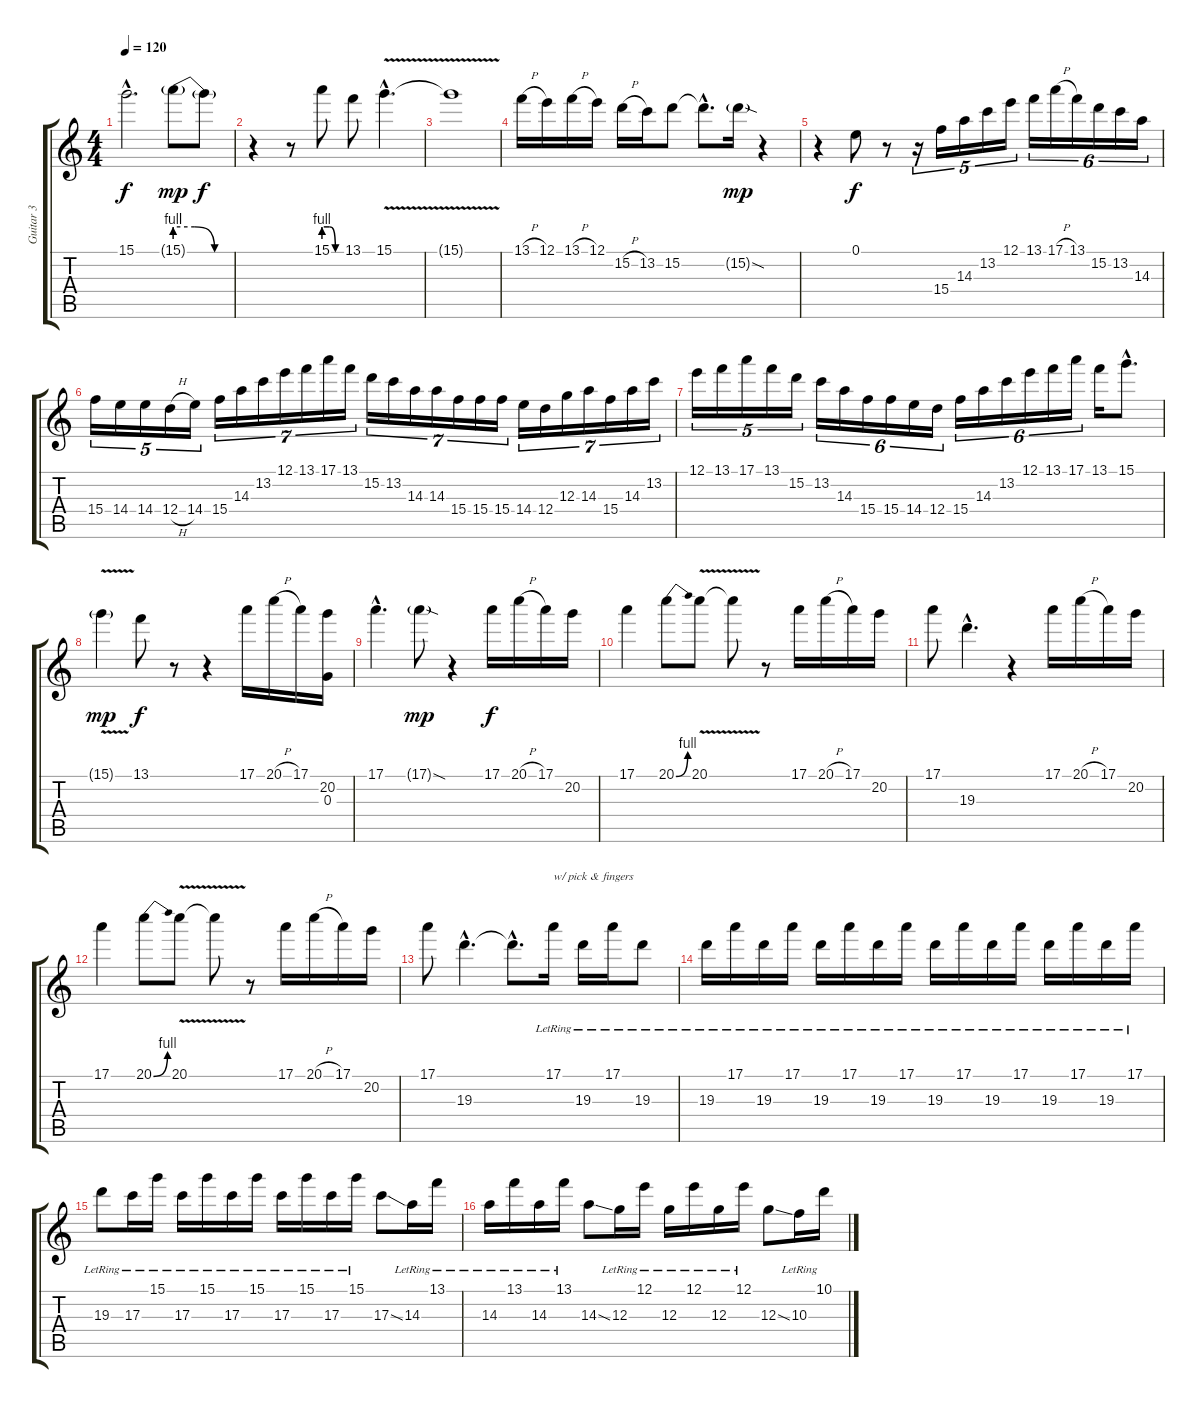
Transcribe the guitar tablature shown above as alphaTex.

\track ("Guitar 3" "Guitar 3") {instrument overdrivenguitar}
\staff {score tabs}
\tuning (E4 B3 G3 D3 A2 E2) {hide}
\ts (4 4)
\tempo 120
\clef g2
\ks c
15.1{hac t}.2{d dy f} 15.1{be (custom 0 4 20 4 40 0 60 0) g}.8{dy mp} 15.1{t}.8{dy f} |
r.4 r.8 15.1{be (custom 0 4 20 4 40 0 60 0)}.8 13.1.8 15.1{v hac}.4{d} |
15.1{t}.1 |
13.1{h}.16 12.1.16 13.1{h}.16 12.1.16 15.2{h}.16 13.2.16 15.2.8 15.2{hac t}.8{d} 15.2{sod g}.16{dy mp} r.4 |
r.4 0.1.8{dy f} r.8 r.16{tu (5 4)} 15.4.16{tu (5 4)} 14.3.16{tu (5 4)} 13.2.16{tu (5 4)} 12.1.16{tu (5 4)} 13.1.16{tu (6 4)} 17.1{h}.16{tu (6 4)} 13.1.16{tu (6 4)} 15.2.16{tu (6 4)} 13.2.16{tu (6 4)} 14.3.16{tu (6 4)} |
15.4.16{tu (5 4)} 14.4.16{tu (5 4)} 14.4.16{tu (5 4)} 12.4{h}.16{tu (5 4)} 14.4.16{tu (5 4)} 15.4.16{tu (7 4)} 14.3.16{tu (7 4)} 13.2.16{tu (7 4)} 12.1.16{tu (7 4)} 13.1.16{tu (7 4)} 17.1.16{tu (7 4)} 13.1.16{tu (7 4)} 15.2.16{tu (7 4)} 13.2.16{tu (7 4)} 14.3.16{tu (7 4)} 14.3.16{tu (7 4)} 15.4.16{tu (7 4)} 15.4.16{tu (7 4)} 15.4.16{tu (7 4)} 14.4.16{tu (7 4)} 12.4.16{tu (7 4)} 12.3.16{tu (7 4)} 14.3.16{tu (7 4)} 15.4.16{tu (7 4)} 14.3.16{tu (7 4)} 13.2.16{tu (7 4)} |
12.1.16{tu (5 4)} 13.1.16{tu (5 4)} 17.1.16{tu (5 4)} 13.1.16{tu (5 4)} 15.2.16{tu (5 4)} 13.2.16{tu (6 4)} 14.3.16{tu (6 4)} 15.4.16{tu (6 4)} 15.4.16{tu (6 4)} 14.4.16{tu (6 4)} 12.4.16{tu (6 4)} 15.4.16{tu (6 4)} 14.3.16{tu (6 4)} 13.2.16{tu (6 4)} 12.1.16{tu (6 4)} 13.1.16{tu (6 4)} 17.1.16{tu (6 4)} 13.1.16 15.1{hac}.8{d} |
15.1{v g}.4{dy mp} 13.1.8{dy f} r.8 r.4 17.1.16 20.1{h}.16 17.1.16 (20.2 0.3).16 |
17.1{hac}.4{d} 17.1{sod g}.8{dy mp} r.4 17.1.16{dy f} 20.1{h}.16 17.1.16 20.2.16 |
17.1.4 20.1{be (bend 0 0 60 4)}.8 20.1{v}.8 20.1{t}.8 r.8 17.1.16 20.1{h}.16 17.1.16 20.2.16 |
17.1.8 19.3{hac}.4{d} r.4 17.1.16 20.1{h}.16 17.1.16 20.2.16 |
17.1.4 20.1{be (bend 0 0 60 4)}.8 20.1{v}.8 20.1{t}.8 r.8 17.1.16 20.1{h}.16 17.1.16 20.2.16 |
17.1.8 19.3{hac}.4{d} 19.3{hac t}.8{d} 17.1{lr}.16{txt "w/ pick & fingers"} 19.3{lr}.16 17.1{lr}.16 19.3{lr}.8 |
19.3{lr}.16 17.1{lr}.16 19.3{lr}.16 17.1{lr}.16 19.3{lr}.16 17.1{lr}.16 19.3{lr}.16 17.1{lr}.16 19.3{lr}.16 17.1{lr}.16 19.3{lr}.16 17.1{lr}.16 19.3{lr}.16 17.1{lr}.16 19.3{lr}.16 17.1{lr}.16 |
19.3{lr}.8 17.3{lr}.16 15.1{lr}.16 17.3{lr}.16 15.1{lr}.16 17.3{lr}.16 15.1{lr}.16 17.3{lr}.16 15.1{lr}.16 17.3{lr}.16 15.1{lr}.16 17.3{ss}.8 14.3{lr}.16 13.1{lr}.16 |
14.3{lr}.16 13.1{lr}.16 14.3{lr}.16 13.1{lr}.16 14.3{ss}.8 12.3{lr}.16 12.1{lr}.16 12.3{lr}.16 12.1{lr}.16 12.3{lr}.16 12.1{lr}.16 12.3{ss}.8 10.3{lr}.16 10.1{lr}.16
